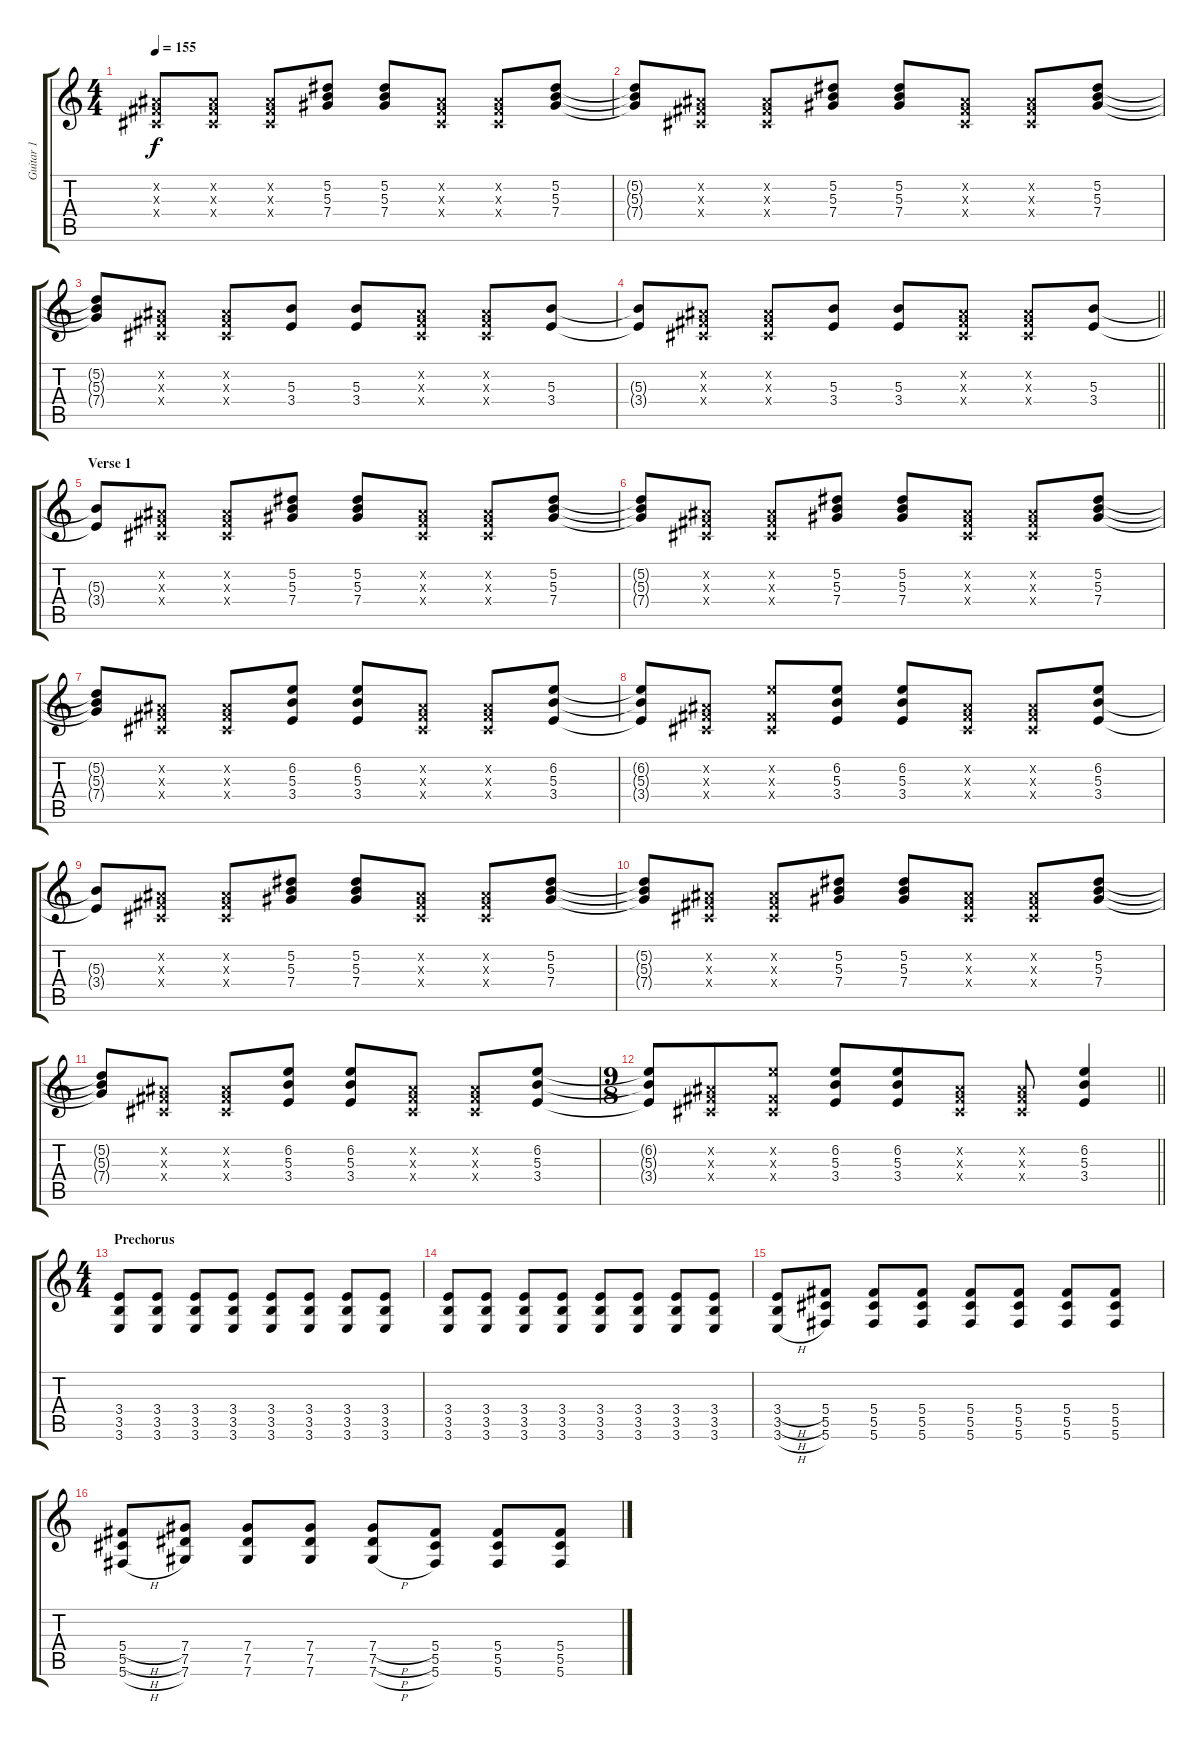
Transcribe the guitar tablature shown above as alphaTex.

\track ("Guitar 1" "Guitar 1") {instrument distortionguitar}
\staff {score tabs}
\tuning (Eb4 Bb3 Gb3 Db3 Ab2 Db2) {hide}
\ts (4 4)
\section ("" "")
\tempo 155
\clef g2
\ks c
(0.2{x} 0.3{x} 0.4{x}).8{dy f} (0.2{x} 0.3{x} 0.4{x}).8 (0.2{x} 0.3{x} 0.4{x}).8 (5.2 5.3 7.4).8 (5.2 5.3 7.4).8 (0.2{x} 0.3{x} 0.4{x}).8 (0.2{x} 0.3{x} 0.4{x}).8 (5.2 5.3 7.4).8 |
(5.2{t} 5.3{t} 7.4{t}).8 (0.2{x} 0.3{x} 0.4{x}).8 (0.2{x} 0.3{x} 0.4{x}).8 (5.2 5.3 7.4).8 (5.2 5.3 7.4).8 (0.2{x} 0.3{x} 0.4{x}).8 (0.2{x} 0.3{x} 0.4{x}).8 (5.2 5.3 7.4).8 |
(5.2{t} 5.3{t} 7.4{t}).8 (0.2{x} 0.3{x} 0.4{x}).8 (0.2{x} 0.3{x} 0.4{x}).8 (5.3 3.4).8 (5.3 3.4).8 (0.2{x} 0.3{x} 0.4{x}).8 (0.2{x} 0.3{x} 0.4{x}).8 (5.3 3.4).8 |
\barLineRight lightlight
(5.3{t} 3.4{t}).8 (0.2{x} 0.3{x} 0.4{x}).8 (0.2{x} 0.3{x} 0.4{x}).8 (5.3 3.4).8 (5.3 3.4).8 (0.2{x} 0.3{x} 0.4{x}).8 (0.2{x} 0.3{x} 0.4{x}).8 (5.3 3.4).8 |
\section ("" "Verse 1")
(5.3{t} 3.4{t}).8 (0.2{x} 0.3{x} 0.4{x}).8 (0.2{x} 0.3{x} 0.4{x}).8 (5.2 5.3 7.4).8 (5.2 5.3 7.4).8 (0.2{x} 0.3{x} 0.4{x}).8 (0.2{x} 0.3{x} 0.4{x}).8 (5.2 5.3 7.4).8 |
(5.2{t} 5.3{t} 7.4{t}).8 (0.2{x} 0.3{x} 0.4{x}).8 (0.2{x} 0.3{x} 0.4{x}).8 (5.2 5.3 7.4).8 (5.2 5.3 7.4).8 (0.2{x} 0.3{x} 0.4{x}).8 (0.2{x} 0.3{x} 0.4{x}).8 (5.2 5.3 7.4).8 |
(5.2{t} 5.3{t} 7.4{t}).8 (0.2{x} 0.3{x} 0.4{x}).8 (0.2{x} 0.3{x} 0.4{x}).8 (6.2 5.3 3.4).8 (6.2 5.3 3.4).8 (0.2{x} 0.3{x} 0.4{x}).8 (0.2{x} 0.3{x} 0.4{x}).8 (6.2 5.3 3.4).8 |
(6.2{t} 5.3{t} 3.4{t}).8 (0.2{x} 0.3{x} 0.4{x}).8 (6.2{x} 0.3{x} 0.4{x}).8 (6.2 5.3 3.4).8 (6.2 5.3 3.4).8 (0.2{x} 0.3{x} 0.4{x}).8 (0.2{x} 0.3{x} 0.4{x}).8 (6.2 5.3 3.4).8 |
(5.3{t} 3.4{t}).8 (0.2{x} 0.3{x} 0.4{x}).8 (0.2{x} 0.3{x} 0.4{x}).8 (5.2 5.3 7.4).8 (5.2 5.3 7.4).8 (0.2{x} 0.3{x} 0.4{x}).8 (0.2{x} 0.3{x} 0.4{x}).8 (5.2 5.3 7.4).8 |
(5.2{t} 5.3{t} 7.4{t}).8 (0.2{x} 0.3{x} 0.4{x}).8 (0.2{x} 0.3{x} 0.4{x}).8 (5.2 5.3 7.4).8 (5.2 5.3 7.4).8 (0.2{x} 0.3{x} 0.4{x}).8 (0.2{x} 0.3{x} 0.4{x}).8 (5.2 5.3 7.4).8 |
(5.2{t} 5.3{t} 7.4{t}).8 (0.2{x} 0.3{x} 0.4{x}).8 (0.2{x} 0.3{x} 0.4{x}).8 (6.2 5.3 3.4).8 (6.2 5.3 3.4).8 (0.2{x} 0.3{x} 0.4{x}).8 (0.2{x} 0.3{x} 0.4{x}).8 (6.2 5.3 3.4).8 |
\ts (9 8)
\barLineRight lightlight
(6.2{t} 5.3{t} 3.4{t}).8 (0.2{x} 0.3{x} 0.4{x}).8 (6.2{x} 0.3{x} 0.4{x}).8 (6.2 5.3 3.4).8 (6.2 5.3 3.4).8 (0.2{x} 0.3{x} 0.4{x}).8 (0.2{x} 0.3{x} 0.4{x}).8 (6.2 5.3 3.4).4 |
\ts (4 4)
\section ("" "Prechorus")
(3.4 3.5 3.6).8 (3.4 3.5 3.6).8 (3.4 3.5 3.6).8 (3.4 3.5 3.6).8 (3.4 3.5 3.6).8 (3.4 3.5 3.6).8 (3.4 3.5 3.6).8 (3.4 3.5 3.6).8 |
(3.4 3.5 3.6).8 (3.4 3.5 3.6).8 (3.4 3.5 3.6).8 (3.4 3.5 3.6).8 (3.4 3.5 3.6).8 (3.4 3.5 3.6).8 (3.4 3.5 3.6).8 (3.4 3.5 3.6).8 |
(3.4{h} 3.5{h} 3.6{h}).8 (5.4 5.5 5.6).8 (5.4 5.5 5.6).8 (5.4 5.5 5.6).8 (5.4 5.5 5.6).8 (5.4 5.5 5.6).8 (5.4 5.5 5.6).8 (5.4 5.5 5.6).8 |
(5.4{h} 5.5{h} 5.6{h}).8 (7.4 7.5 7.6).8 (7.4 7.5 7.6).8 (7.4 7.5 7.6).8 (7.4{h} 7.5{h} 7.6{h}).8 (5.4 5.5 5.6).8 (5.4 5.5 5.6).8 (5.4 5.5 5.6).8
